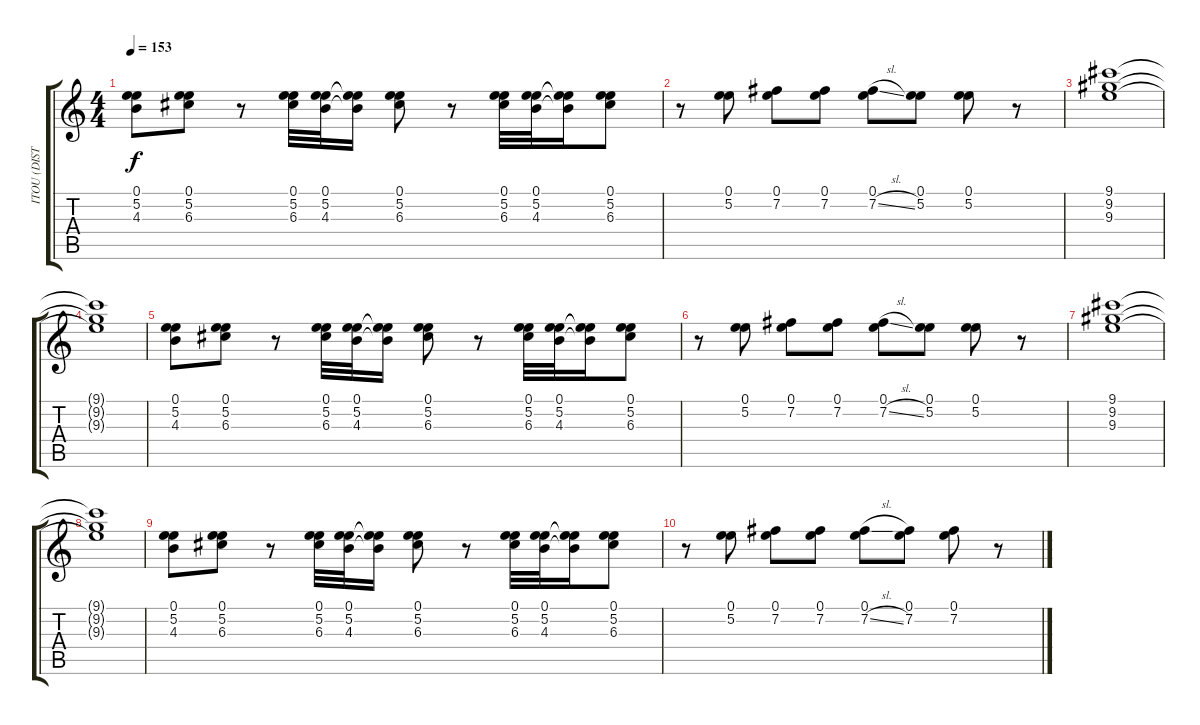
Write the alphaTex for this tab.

\track ("ITOU (DIST)" "ITOU (DIST") {instrument overdrivenguitar}
\staff {score tabs}
\tuning (E4 B3 G3 D3 A2 E2) {hide}
\ts (4 4)
\tempo 153
\clef g2
\ks c
(0.1 5.2 4.3).8{dy f} (0.1 5.2 6.3).8 r.8 (0.1 5.2 6.3).32 (0.1 5.2 4.3).32 (0.1{t} 5.2{t} 4.3{t}).16 (0.1 5.2 6.3).8 r.8 (0.1 5.2 6.3).32 (0.1 5.2 4.3).32 (0.1{t} 5.2{t} 4.3{t}).16 (0.1 5.2 6.3).8 |
r.8 (0.1 5.2).8 (0.1 7.2).8 (0.1 7.2).8 (0.1 7.2{sl}).8 (0.1 5.2).8 (0.1 5.2).8 r.8 |
(9.1 9.2 9.3).1 |
(9.1{t} 9.2{t} 9.3{t}).1 |
(0.1 5.2 4.3).8 (0.1 5.2 6.3).8 r.8 (0.1 5.2 6.3).32 (0.1 5.2 4.3).32 (0.1{t} 5.2{t} 4.3{t}).16 (0.1 5.2 6.3).8 r.8 (0.1 5.2 6.3).32 (0.1 5.2 4.3).32 (0.1{t} 5.2{t} 4.3{t}).16 (0.1 5.2 6.3).8 |
r.8 (0.1 5.2).8 (0.1 7.2).8 (0.1 7.2).8 (0.1 7.2{sl}).8 (0.1 5.2).8 (0.1 5.2).8 r.8 |
(9.1 9.2 9.3).1 |
(9.1{t} 9.2{t} 9.3{t}).1 |
(0.1 5.2 4.3).8 (0.1 5.2 6.3).8 r.8 (0.1 5.2 6.3).32 (0.1 5.2 4.3).32 (0.1{t} 5.2{t} 4.3{t}).16 (0.1 5.2 6.3).8 r.8 (0.1 5.2 6.3).32 (0.1 5.2 4.3).32 (0.1{t} 5.2{t} 4.3{t}).16 (0.1 5.2 6.3).8 |
r.8 (0.1 5.2).8 (0.1 7.2).8 (0.1 7.2).8 (0.1 7.2{sl}).8 (0.1 7.2).8 (0.1 7.2).8 r.8
